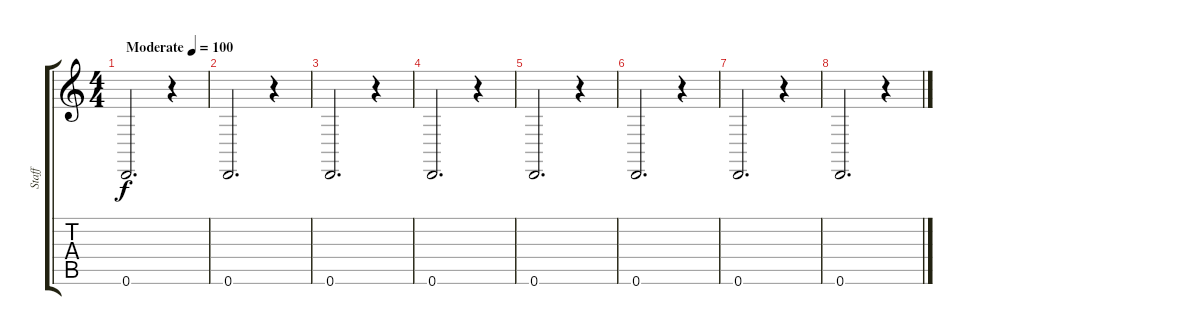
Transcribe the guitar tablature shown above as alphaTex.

\track ("Staff" "Staff") {instrument seashore}
\staff {score tabs}
\tuning (E4 B3 G3 D3 A2 D2) {hide}
\ts (4 4)
\tempo (100 "Moderate")
\clef g2
\ks c
0.6.2{d dy f instrument seashore} r.4 |
0.6.2{d} r.4 |
0.6.2{d} r.4 |
0.6.2{d} r.4 |
0.6.2{d} r.4 |
0.6.2{d} r.4 |
0.6.2{d} r.4 |
0.6.2{d} r.4
